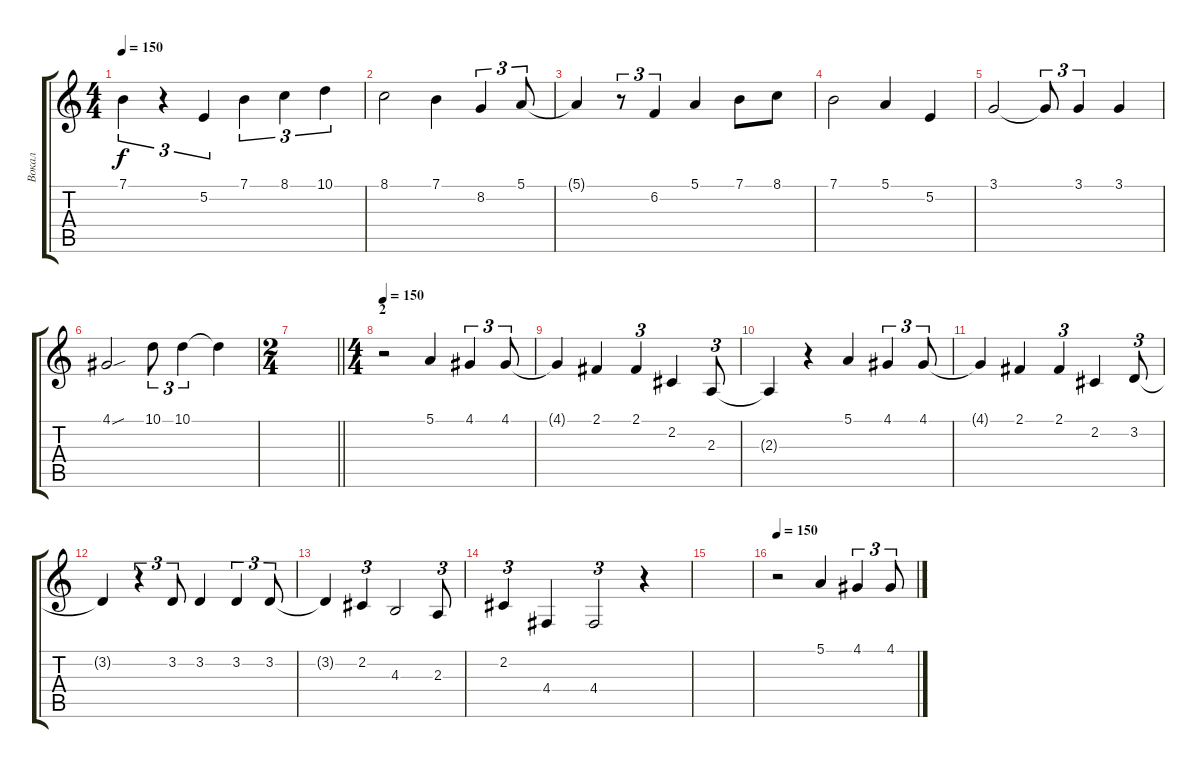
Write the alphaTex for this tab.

\track ("Вокал" "Вокал") {instrument lead1square}
\staff {score tabs}
\tuning (E4 B3 G3 D3 A2 E2) {hide}
\ts (4 4)
\tempo 150
\clef g2
\ks c
7.1{t}.4{tu (3 2) dy f} r.4{tu (3 2)} 5.2.4{tu (3 2)} 7.1.4{tu (3 2)} 8.1.4{tu (3 2)} 10.1.4{tu (3 2)} |
8.1.2 7.1.4 8.2.4{tu (3 2)} 5.1.8{tu (3 2)} |
5.1{t}.4 r.8{tu (3 2)} 6.2.4{tu (3 2)} 5.1.4 7.1.8 8.1.8 |
7.1.2 5.1.4 5.2.4 |
3.1.2 3.1{t}.8{tu (3 2)} 3.1.4{tu (3 2)} 3.1.4 |
4.1{sou}.2 10.1.8{tu (3 2)} 10.1.4{tu (3 2)} 10.1{t}.4 |
\ts (2 4)
\barLineRight lightlight
|
\ts (4 4)
\section ("" "2")
\tempo 150
r.2 5.1.4 4.1.4{tu (3 2)} 4.1.8{tu (3 2)} |
4.1{t}.4 2.1.4 2.1.4{tu (3 2)} 2.2.4 2.3.8{tu (3 2)} |
2.3{t}.4 r.4 5.1.4 4.1.4{tu (3 2)} 4.1.8{tu (3 2)} |
4.1{t}.4 2.1.4 2.1.4{tu (3 2)} 2.2.4 3.2.8{tu (3 2)} |
3.2{t}.4 r.4{tu (3 2)} 3.2.8{tu (3 2)} 3.2.4 3.2.4{tu (3 2)} 3.2.8{tu (3 2)} |
3.2{t}.4 2.2.4{tu (3 2)} 4.3.2 2.3.8{tu (3 2)} |
2.2.4{tu (3 2)} 4.4.4 4.4.2{tu (3 2)} r.4 |
|
\tempo 150
r.2 5.1.4 4.1.4{tu (3 2)} 4.1.8{tu (3 2)}
